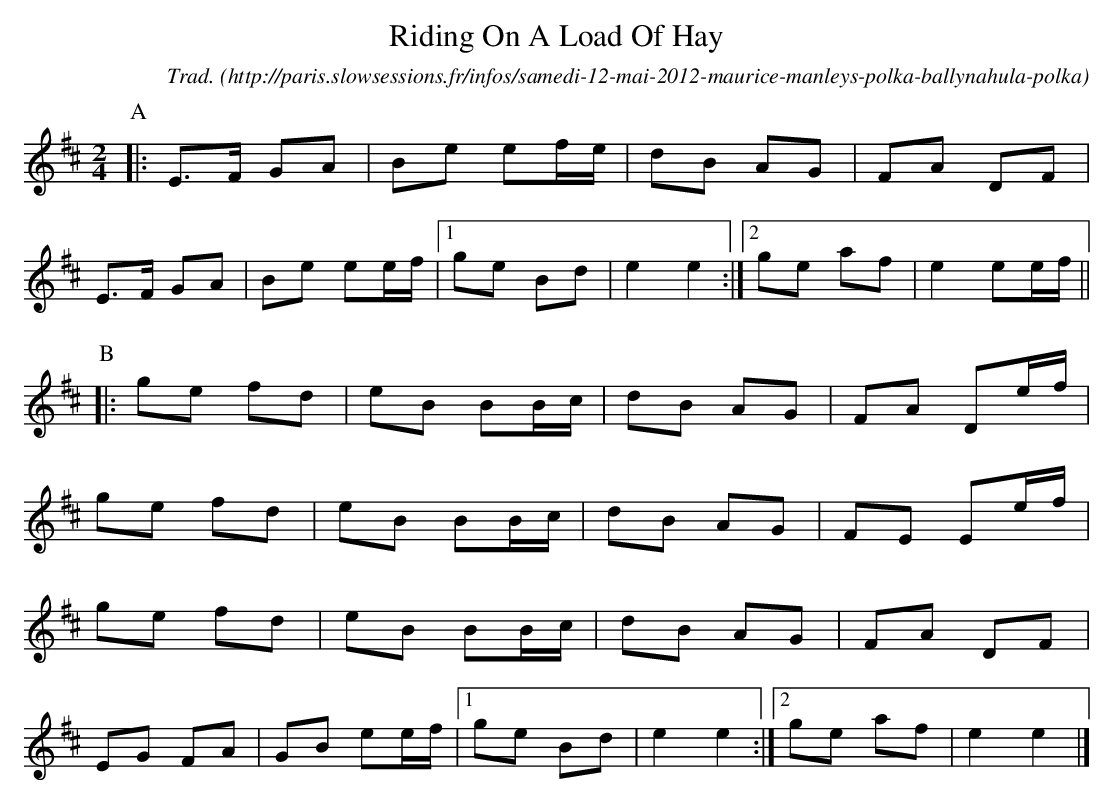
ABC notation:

X:1
T:Riding On A Load Of Hay
O:http://paris.slowsessions.fr/infos/samedi-12-mai-2012-maurice-manleys-polka-ballynahula-polka
O:Ireland
C:Trad.
M:2/4
L:1/8
K:Edor
P:A
|:E>F GA|Be ef/2e/2|dB AG|FA DF|
  E>F GA|Be ee/2f/2|1ge Bd|e2 e2:|2ge af|e2 ee/f/||
P:B
|:ge fd|eB BB/c/|dB AG|FA De/f/|
  ge fd|eB BB/c/|dB AG|FE Ee/f/|
  ge fd|eB BB/c/|dB AG|FA DF|
  EG FA|GB ee/f/|1ge Bd|e2 e2:|2ge af|e2 e2|]
